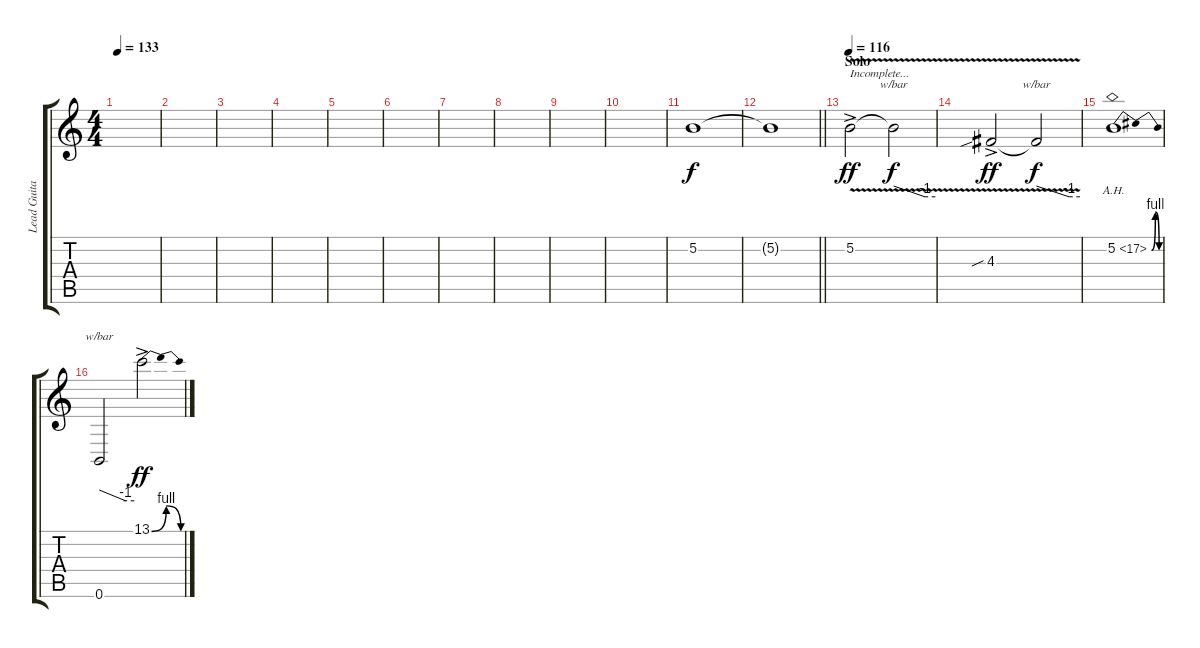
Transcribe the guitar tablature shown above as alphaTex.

\track ("Lead Guitar" "Lead Guita") {instrument distortionguitar}
\staff {score tabs}
\tuning (B3 Gb3 D3 A2 E2 B1) {hide}
\ts (4 4)
\tempo 133
\clef g2
\ks c
|
|
|
|
|
|
|
|
|
|
5.2.1 |
\barLineRight lightlight
5.2{t}.1 |
\section ("" "Solo")
\tempo 116
5.2{v ac}.2{txt "Incomplete..." dy ff} 5.2{t}.2{tbe (custom default 0 0 45 -4 60 -4) dy f} |
4.3{v sib ac}.2{dy ff} 4.3{t}.2{tbe (custom default 0 0 45 -4 60 -4) dy f} |
5.2{be (bendrelease 0 0 15 4 45 4 60 0) ah 12}.1 |
0.6.2{tbe (custom default 0 0 45 -4 60 -4)} 13.1{be (bendrelease 0 0 15 4 40 4 60 0) ac}.2{dy ff}
